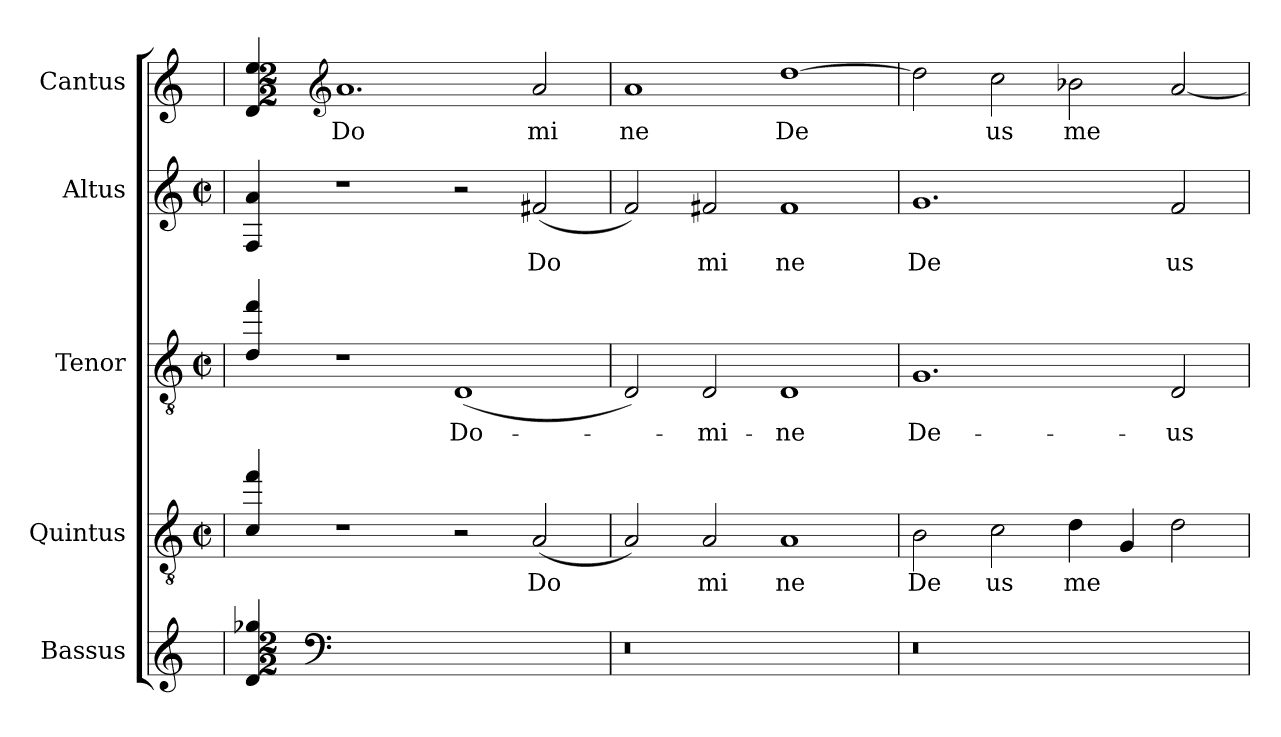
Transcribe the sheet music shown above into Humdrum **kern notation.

**kern	**kern	**text	**kern	**text	**kern	**text	**kern	**text
*part5	*part4	*part4	*part3	*part3	*part2	*part2	*part1	*part1
*staff5	*staff4	*staff4	*staff3	*staff3	*staff2	*staff2	*staff1	*staff1
*I"Bassus	*I"Quintus	*	*I"Tenor	*	*I"Altus	*	*I"Cantus	*
!!LO:PB:g=z
*stria5	*stria5	*	*stria5	*	*stria5	*	*stria5	*
*	*clefGv2	*	*clefGv2	*	*clefG2	*	*	*
*	*M2/2	*	*M2/2	*	*M2/2	*	*	*
*	*met(c|)	*	*met(c|)	*	*met(c|)	*	*	*
=1	=1	=1!	=1	=1!	=1	=1!	=1!	=1!
4gg-X/ 4d/	4ff/ 4c/	.	4ff/ 4d/	.	4a/ 4F/	.	4ee/ 4d/	.
*clefF4	*	*	*	*	*	*	*clefG2	*
*M2/2	*	*	*	*	*	*	*M2/2	*
*met(c|)	*	*	*	*	*	*	*met(c|)	*
!	!	!	!	!	!	!	!	!LO:LY:b:cj
0ryy	1r	.	1r	.	1r	.	1.a	Do
!	!	!	!	!LO:LY:b:cj	!	!	!	!
.	2r	.	(<1D	Do-	2r	.	.	.
!	!	!LO:LY:b	!	!	!	!LO:LY:b	!	!LO:LY:b:cj
.	(<2A/	Do	.	.	(<2f#X/	Do	2a/	mi
=2	=2	=2	=2	=2	=2	=2	=2	=2
!	!	!	!	!	!	!	!	!LO:LY:b:cj
0r	2A/)	.	2D/)	.	2f/)	.	1a	ne
!	!	!LO:LY:b:cj	!	!LO:LY:b:cj	!	!LO:LY:b:cj	!	!
.	2A/	mi	2D/	-mi-	2f#X/	mi	.	.
!	!	!LO:LY:b:cj	!	!LO:LY:b:cj	!	!LO:LY:b:cj	!	!LO:LY:b:cj
.	1A	ne	1D	-ne	1f#	ne	[>1dd	De
=3	=3	=3	=3	=3	=3	=3	=3	=3
!	!	!LO:LY:b:cj	!	!LO:LY:b:cj	!	!LO:LY:b:cj	!	!
0r	2B\	De	1.G	De-	1.g	De	2dd\]	.
!	!	!LO:LY:b:cj	!	!	!	!	!	!LO:LY:b:cj
.	2c\	us	.	.	.	.	2cc\	us
!	!	!LO:LY:b	!	!	!	!	!	!LO:LY:b
.	4d\	me	.	.	.	.	2b-X\	me
.	4G/	.	.	.	.	.	.	.
!	!	!	!	!LO:LY:b:cj	!	!LO:LY:b:cj	!	!
.	[>2d\	.	2D/	-us	2f/	us	[<2a/	.
=	=	=	=	=	=	=	=	=
*-	*-	*-	*-	*-	*-	*-	*-	*-
